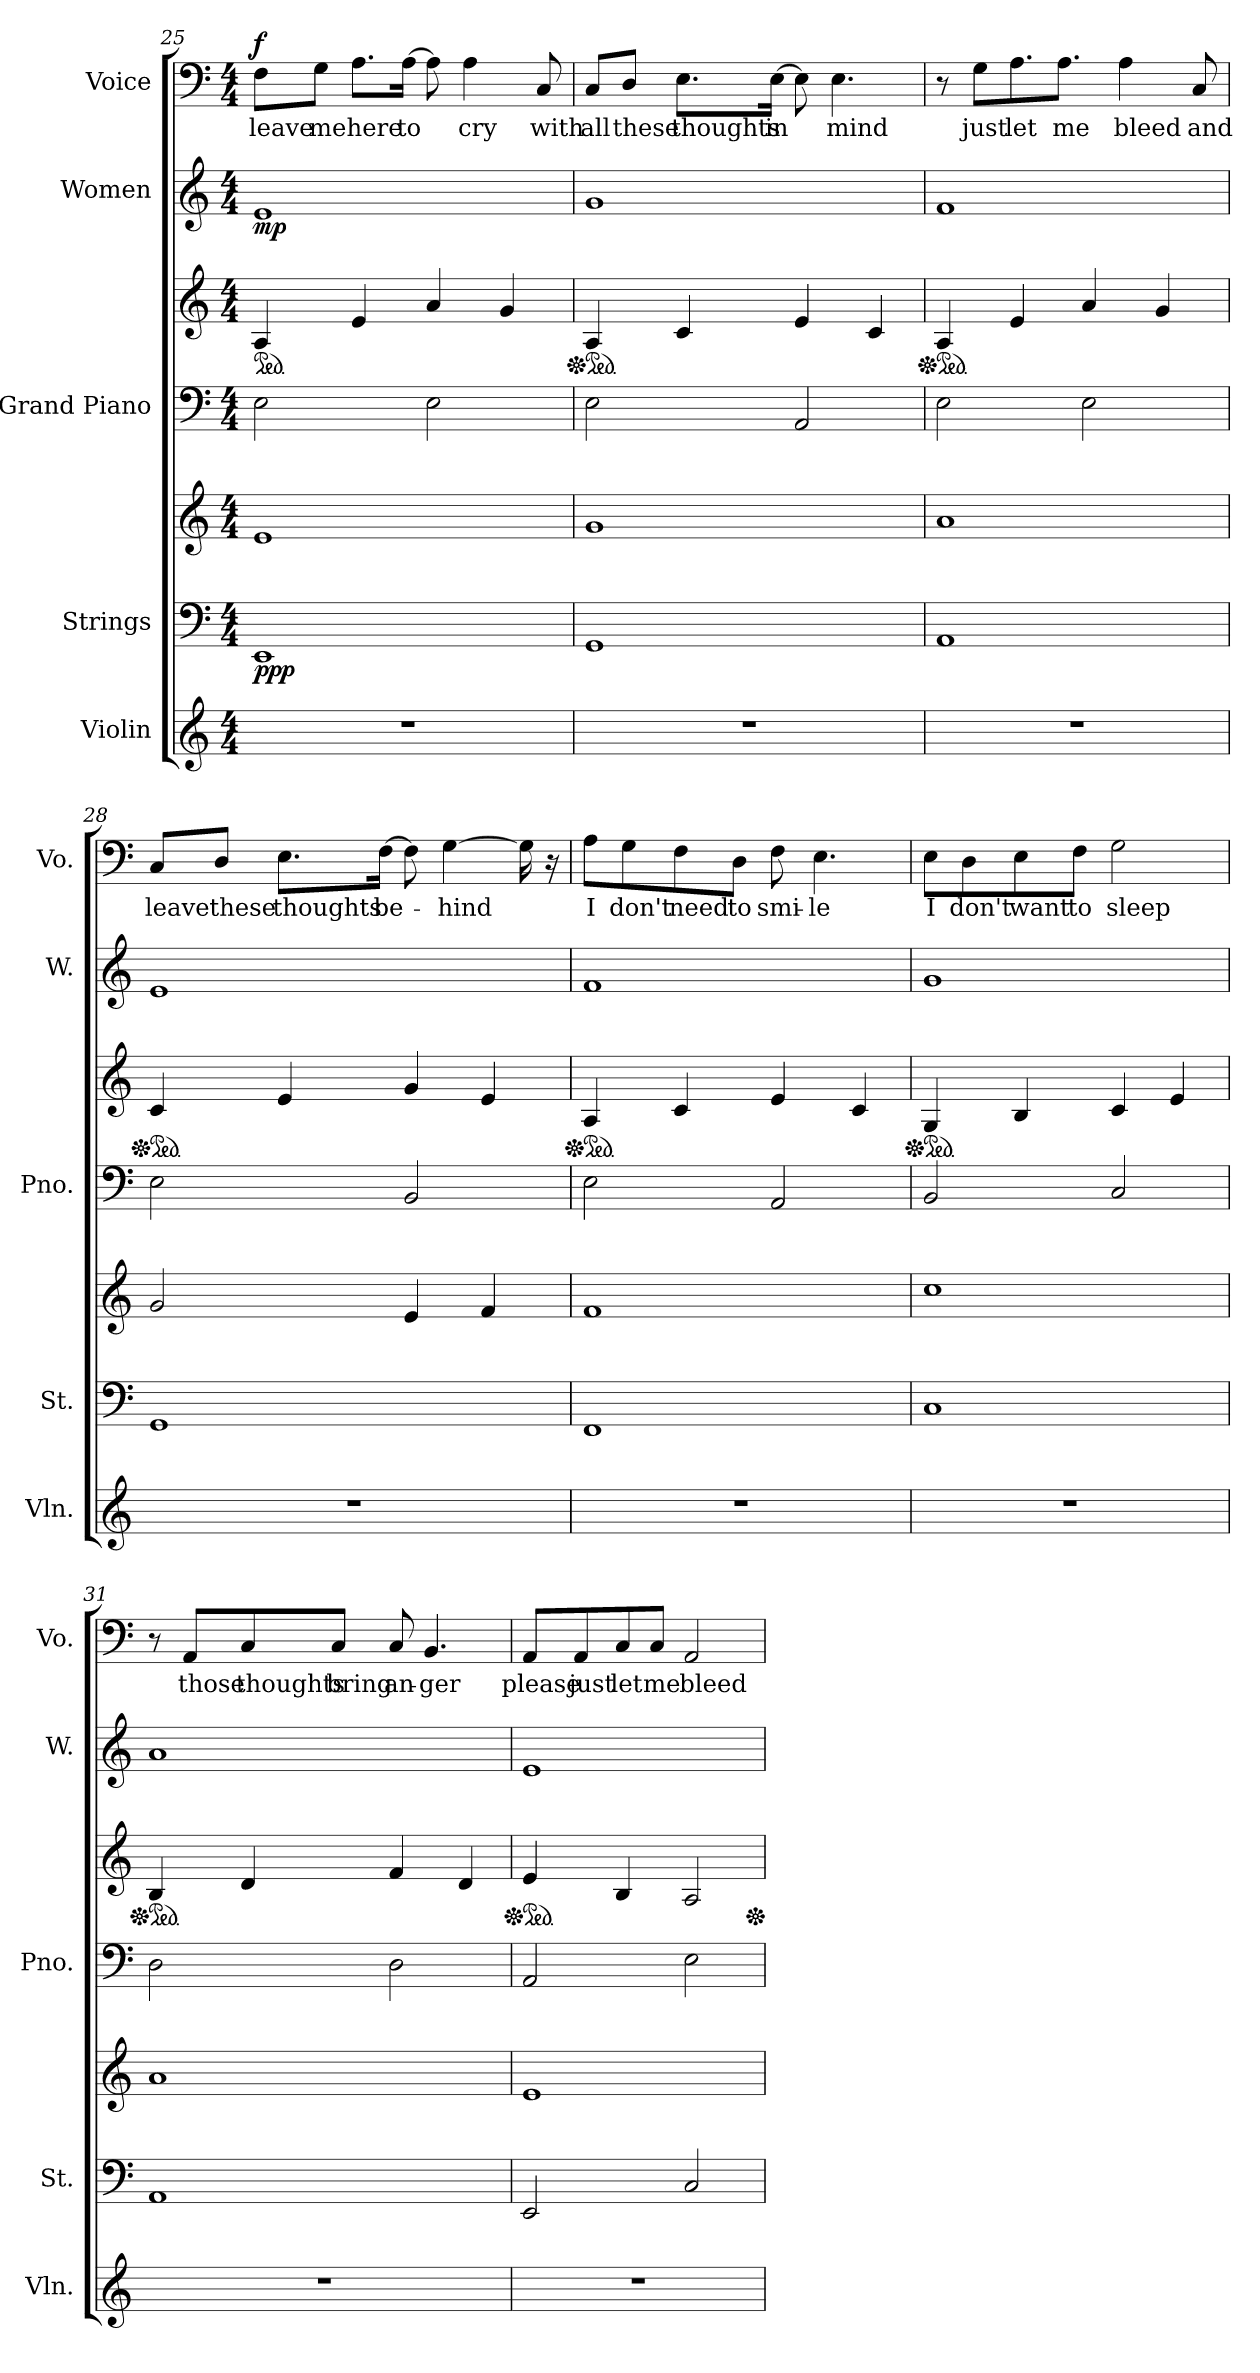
**kern	**kern	**kern	**dynam	**kern	**kern	**dynam	**kern	**dynam	**kern	**text	**dynam
*part5	*part4	*part4	*part4	*part3	*part3	*part3	*part2	*part2	*part1	*part1	*part1
*staff7	*staff6	*staff5	*staff5/6	*staff4	*staff3	*staff3/4	*staff2	*staff2	*staff1	*staff1	*staff1
*I"Violin	*I"Strings	*	*	*I"Grand Piano	*	*	*I"Women	*	*I"Voice	*	*
*I'Vln.	*I'St.	*	*	*I'Pno.	*	*	*I'W.	*	*I'Vo.	*	*
*clefG2	*clefF4	*clefG2	*	*clefF4	*clefG2	*	*clefG2	*	*clefF4	*	*
*k[]	*k[]	*k[]	*	*k[]	*k[]	*	*k[]	*	*k[]	*	*
*M4/4	*M4/4	*M4/4	*	*M4/4	*M4/4	*	*M4/4	*	*M4/4	*	*
*	*	*	*	*	*ped	*	*	*	*	*	*
=25	=25	=25	=25	=25	=25	=25	=25	=25	=25	=25	=25
!	!	!	!LO:DY:b=2	!	!	!	!	!	!	!LO:LY:b	!
!	!	!	!LO:DY:n=1:b	!	!	!	!	!	!	!	!
!	!	!	!LO:DY:n=2:b	!	!	!LO:DY:b=2	!	!	!	!	!
!	!	!	!	!	!	!LO:DY:n=1:b	!	!LO:DY:b	!	!	!LO:DY:b
1r	1EE	1e	p p p	2E\	4A/	mf mf	1e	mp	8F\L	leave	f
!	!	!	!	!	!	!	!	!	!	!LO:LY:b	!
.	.	.	.	.	.	.	.	.	8G\J	me	.
!	!	!	!	!	!	!	!	!	!	!LO:LY:b	!
.	.	.	.	.	4e/	.	.	.	8.A\L	here	.
!	!	!	!	!	!	!	!	!	!	!LO:LY:b	!
.	.	.	.	.	.	.	.	.	[16A\Jk	to	.
.	.	.	.	2E\	4a/	.	.	.	8A\]	.	.
!	!	!	!	!	!	!	!	!	!	!LO:LY:b	!
.	.	.	.	.	.	.	.	.	4A\	cry	.
.	.	.	.	.	4g/	.	.	.	.	.	.
!	!	!	!	!	!	!	!	!	!	!LO:LY:b	!
.	.	.	.	.	.	.	.	.	8C/	with	.
!!LO:PB:g=z
=26	=26	=26	=26	=26	=26	=26	=26	=26	=26	=26	=26
*	*	*	*	*	*Xped	*	*	*	*	*	*
*	*	*	*	*	*ped	*	*	*	*	*	*
!	!	!	!	!	!	!	!	!	!	!LO:LY:b	!
1r	1GG	1g	.	2E\	4A/	.	1g	.	8C/L	all	.
!	!	!	!	!	!	!	!	!	!	!LO:LY:b	!
.	.	.	.	.	.	.	.	.	8D/J	these	.
!	!	!	!	!	!	!	!	!	!	!LO:LY:b	!
.	.	.	.	.	4c/	.	.	.	8.E\L	thoughts	.
!	!	!	!	!	!	!	!	!	!	!LO:LY:b	!
.	.	.	.	.	.	.	.	.	[16E\Jk	in	.
.	.	.	.	2AA/	4e/	.	.	.	8E\]	.	.
!	!	!	!	!	!	!	!	!	!	!LO:LY:b	!
.	.	.	.	.	.	.	.	.	4.E\	mind	.
.	.	.	.	.	4c/	.	.	.	.	.	.
=27	=27	=27	=27	=27	=27	=27	=27	=27	=27	=27	=27
*	*	*	*	*	*Xped	*	*	*	*	*	*
*	*	*	*	*	*ped	*	*	*	*	*	*
1r	1AA	1a	.	2E\	4A/	.	1f	.	8r	.	.
!	!	!	!	!	!	!	!	!	!	!LO:LY:b	!
.	.	.	.	.	.	.	.	.	8G\L	just	.
!	!	!	!	!	!	!	!	!	!	!LO:LY:b	!
.	.	.	.	.	4e/	.	.	.	8.A\	let	.
!	!	!	!	!	!	!	!	!	!	!LO:LY:b	!
.	.	.	.	.	.	.	.	.	8.A\J	me	.
.	.	.	.	2E\	4a/	.	.	.	.	.	.
!	!	!	!	!	!	!	!	!	!	!LO:LY:b	!
.	.	.	.	.	.	.	.	.	4A\	bleed	.
.	.	.	.	.	4g/	.	.	.	.	.	.
!	!	!	!	!	!	!	!	!	!	!LO:LY:b	!
.	.	.	.	.	.	.	.	.	8C/	and	.
=28	=28	=28	=28	=28	=28	=28	=28	=28	=28	=28	=28
*	*	*	*	*	*Xped	*	*	*	*	*	*
*	*	*	*	*	*ped	*	*	*	*	*	*
!	!	!	!	!	!	!	!	!	!	!LO:LY:b	!
1r	1GG	2g/	.	2E\	4c/	.	1e	.	8C/L	leave	.
!	!	!	!	!	!	!	!	!	!	!LO:LY:b	!
.	.	.	.	.	.	.	.	.	8D/J	these	.
!	!	!	!	!	!	!	!	!	!	!LO:LY:b	!
.	.	.	.	.	4e/	.	.	.	8.E\L	thoughts	.
!	!	!	!	!	!	!	!	!	!	!LO:LY:b	!
.	.	.	.	.	.	.	.	.	[16F\Jk	be-	.
.	.	4e/	.	2BB/	4g/	.	.	.	8F\]	.	.
!	!	!	!	!	!	!	!	!	!	!LO:LY:b	!
.	.	.	.	.	.	.	.	.	[4G\	-hind	.
.	.	4f/	.	.	4e/	.	.	.	.	.	.
.	.	.	.	.	.	.	.	.	16G\]	.	.
.	.	.	.	.	.	.	.	.	16r	.	.
!!LO:PB:g=z
=29	=29	=29	=29	=29	=29	=29	=29	=29	=29	=29	=29
*	*	*	*	*	*Xped	*	*	*	*	*	*
*	*	*	*	*	*ped	*	*	*	*	*	*
!	!	!	!	!	!	!	!	!	!	!LO:LY:b	!
1r	1FF	1f	.	2E\	4A/	.	1f	.	8A\L	I	.
!	!	!	!	!	!	!	!	!	!	!LO:LY:b	!
.	.	.	.	.	.	.	.	.	8G\	don't	.
!	!	!	!	!	!	!	!	!	!	!LO:LY:b	!
.	.	.	.	.	4c/	.	.	.	8F\	need	.
!	!	!	!	!	!	!	!	!	!	!LO:LY:b	!
.	.	.	.	.	.	.	.	.	8D\J	to	.
!	!	!	!	!	!	!	!	!	!	!LO:LY:b	!
.	.	.	.	2AA/	4e/	.	.	.	8F\	smi-	.
!	!	!	!	!	!	!	!	!	!	!LO:LY:b	!
.	.	.	.	.	.	.	.	.	4.E\	-le	.
.	.	.	.	.	4c/	.	.	.	.	.	.
=30	=30	=30	=30	=30	=30	=30	=30	=30	=30	=30	=30
*	*	*	*	*	*Xped	*	*	*	*	*	*
*	*	*	*	*	*ped	*	*	*	*	*	*
!	!	!	!	!	!	!	!	!	!	!LO:LY:b	!
1r	1C	1cc	.	2BB/	4G/	.	1g	.	8E\L	I	.
!	!	!	!	!	!	!	!	!	!	!LO:LY:b	!
.	.	.	.	.	.	.	.	.	8D\	don't	.
!	!	!	!	!	!	!	!	!	!	!LO:LY:b	!
.	.	.	.	.	4B/	.	.	.	8E\	want	.
!	!	!	!	!	!	!	!	!	!	!LO:LY:b	!
.	.	.	.	.	.	.	.	.	8F\J	to	.
!	!	!	!	!	!	!	!	!	!	!LO:LY:b	!
.	.	.	.	2C/	4c/	.	.	.	2G\	sleep	.
.	.	.	.	.	4e/	.	.	.	.	.	.
=31	=31	=31	=31	=31	=31	=31	=31	=31	=31	=31	=31
*	*	*	*	*	*Xped	*	*	*	*	*	*
*	*	*	*	*	*ped	*	*	*	*	*	*
1r	1AA	1a	.	2D\	4B/	.	1a	.	8r	.	.
!	!	!	!	!	!	!	!	!	!	!LO:LY:b	!
.	.	.	.	.	.	.	.	.	8AA/L	those	.
!	!	!	!	!	!	!	!	!	!	!LO:LY:b	!
.	.	.	.	.	4d/	.	.	.	8C/	thoughts	.
!	!	!	!	!	!	!	!	!	!	!LO:LY:b	!
.	.	.	.	.	.	.	.	.	8C/J	bring	.
!	!	!	!	!	!	!	!	!	!	!LO:LY:b	!
.	.	.	.	2D\	4f/	.	.	.	8C/	an-	.
!	!	!	!	!	!	!	!	!	!	!LO:LY:b	!
.	.	.	.	.	.	.	.	.	4.BB/	-ger	.
.	.	.	.	.	4d/	.	.	.	.	.	.
!!LO:PB:g=z
=32	=32	=32	=32	=32	=32	=32	=32	=32	=32	=32	=32
*	*	*	*	*	*Xped	*	*	*	*	*	*
*	*	*	*	*	*ped	*	*	*	*	*	*
!	!	!	!	!	!	!	!	!	!	!LO:LY:b	!
1r	2EE/	1e	.	2AA/	4e/	.	1e	.	8AA/L	please	.
!	!	!	!	!	!	!	!	!	!	!LO:LY:b	!
.	.	.	.	.	.	.	.	.	8AA/	just	.
!	!	!	!	!	!	!	!	!	!	!LO:LY:b	!
.	.	.	.	.	4B/	.	.	.	8C/	let	.
!	!	!	!	!	!	!	!	!	!	!LO:LY:b	!
.	.	.	.	.	.	.	.	.	8C/J	me	.
!	!	!	!	!	!	!	!	!	!	!LO:LY:b	!
.	2C/	.	.	2E\	2A/	.	.	.	2AA/	bleed	.
*	*	*	*	*	*Xped	*	*	*	*	*	*
=	=	=	=	=	=	=	=	=	=	=	=
*-	*-	*-	*-	*-	*-	*-	*-	*-	*-	*-	*-
